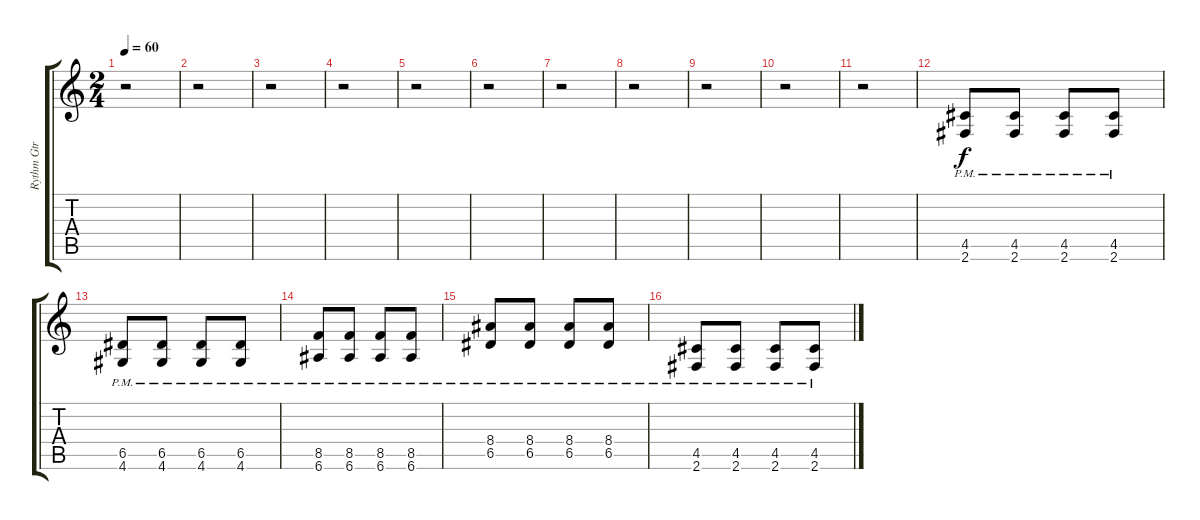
\track ("Rythm Gtr" "Rythm Gtr") {instrument distortionguitar}
\staff {score tabs}
\tuning (E4 B3 G3 D3 A2 E2) {hide}
\ts (2 4)
\tempo 60
\clef g2
\ks c
r.2{dy f} |
r.2 |
r.2 |
r.2 |
r.2 |
r.2 |
r.2 |
r.2 |
r.2 |
r.2 |
r.2 |
(4.5{pm} 2.6{pm}).8 (4.5{pm} 2.6{pm}).8 (4.5{pm} 2.6{pm}).8 (4.5{pm} 2.6{pm}).8 |
(6.5{pm} 4.6{pm}).8 (6.5{pm} 4.6{pm}).8 (6.5{pm} 4.6{pm}).8 (6.5{pm} 4.6{pm}).8 |
(8.5{pm} 6.6{pm}).8 (8.5{pm} 6.6{pm}).8 (8.5{pm} 6.6{pm}).8 (8.5{pm} 6.6{pm}).8 |
(8.4{pm} 6.5{pm}).8 (8.4{pm} 6.5{pm}).8 (8.4{pm} 6.5{pm}).8 (8.4{pm} 6.5{pm}).8 |
(4.5{pm} 2.6{pm}).8 (4.5{pm} 2.6{pm}).8 (4.5{pm} 2.6{pm}).8 (4.5{pm} 2.6{pm}).8
